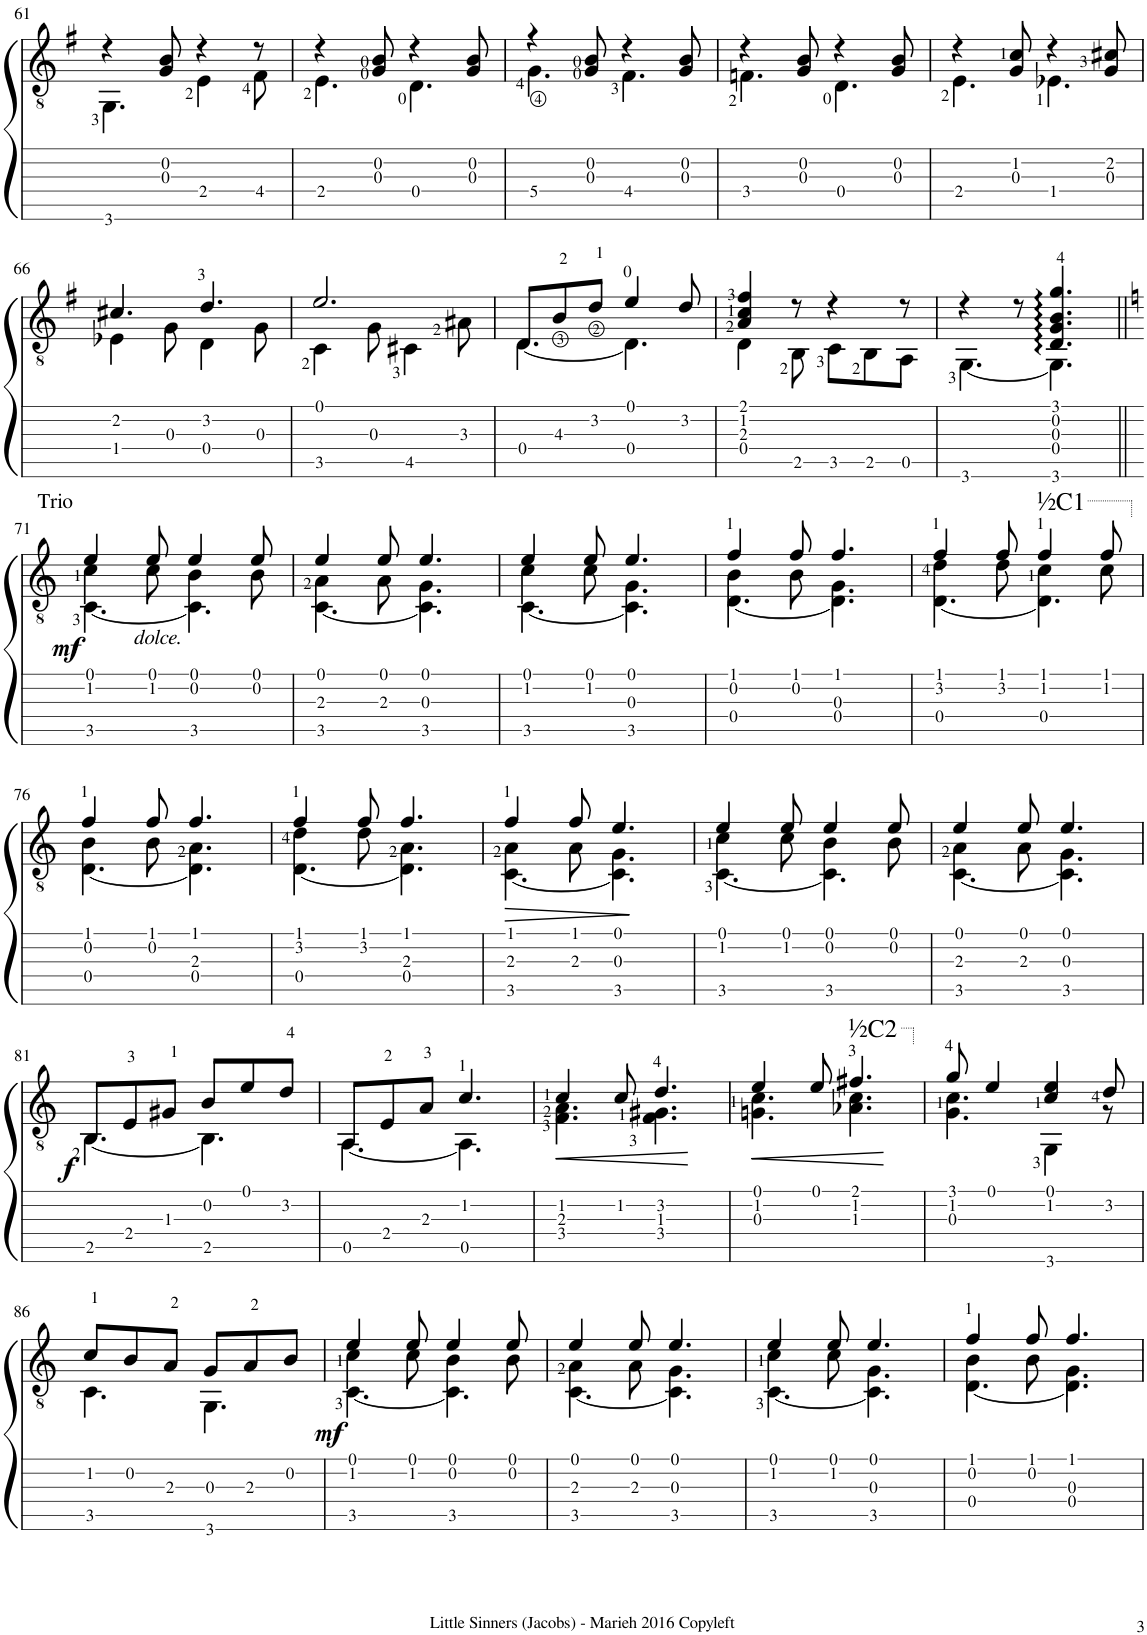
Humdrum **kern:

**kern	**kern	**dynam
*part2	*part1	*part1
*staff2	*staff1	*staff1
*I"Guitare classique [Tablature]	*I"Guitare classique	*
!!LO:PB:g=z
*	*clefGv2	*
*k[f#]	*k[f#]	*
*M6/8	*M6/8	*
=61	=61	=61
*^	*^	*
4r	4.GG	4r	4.GG\	.
8G 8B	.	8G/ 8B/	.	.
4r	4E	4r	4E\	.
8r	8F#	8r	8F#\	.
=62	=62	=62	=62	=62
4r	4.E	4r	4.E\	.
8G 8B	.	8G/ 8B/	.	.
4r	4.D	4r	4.D\	.
8G 8B	.	8G/ 8B/	.	.
=63	=63	=63	=63	=63
4r	4.G	4r	4.G<\	.
8G 8B	.	8G/ 8B/	.	.
4r	4.F#	4r	4.F#\	.
8G 8B	.	8G/ 8B/	.	.
=64	=64	=64	=64	=64
4r	4.Fn	4r	4.Fn\	.
8G 8B	.	8G/ 8B/	.	.
4r	4.D	4r	4.D\	.
8G 8B	.	8G/ 8B/	.	.
=65	=65	=65	=65	=65
4r	4.E	4r	4.E\	.
8G 8c	.	8G/ 8c/	.	.
4r	4.E-X	4r	4.E-X\	.
8G 8c#X	.	8G/ 8c#X/	.	.
!!LO:LB:g=z	!!
=66	=66	=66	=66	=66
4.c#X	4E-X	4.c#X/	4E-X\	.
.	8G	.	8G\	.
4.d	4D	4.d/	4D\	.
.	8G	.	8G\	.
=67	=67	=67	=67	=67
2.e	4C	2.e/	4C\	.
.	8G	.	8G\	.
.	4C#X	.	4C#X\	.
.	8A#X	.	8A#X\	.
=68	=68	=68	=68	=68
8DL	[4.D	8D/L	[4.D\	.
8B	.	8B/	.	.
8dJ	.	8d/J	.	.
4e	4.D]	4e/	4.D\]	.
8d	.	8d/	.	.
=69	=69	=69	=69	=69
4A 4c 4f#	4D	4A/ 4c/ 4f#/	4D\	.
8r	8BB	8r	8BB\	.
4r	8CL	4r	8C\L	.
.	8BB	.	8BB\	.
8r	8AAJ	8r	8AA\J	.
=70	=70	=70	=70	=70
4r	[4.GG	4r	[4.GG\	.
8r	.	8r	.	.
4.D 4.G 4.B 4.g	4.GG]	4.D/ 4.G/ 4.B/ 4.g/	4.GG\]	.
*v	*v	*	*	*
*	*v	*v	*
!!LO:LB:g=z
=71||	=71||	=71||
*k[]	*k[]	*
*^	*^	*
*	*^	*	*^	*
!	!	!	!LO:TX:a:t=Trio	!	!	!
!	!	!	!	!	!	!LO:DY:b
4e	4c	[4.C	4e/	4c\	[4.C\	mf
!	!	!	!LO:TX:b:i:t=dolce.	!	!	!
8e	8c	.	8e/	8c\	.	.
4e	4B	4.C]	4e/	4B\	4.C\]	.
8e	8B	.	8e/	8B\	.	.
=72	=72	=72	=72	=72	=72	=72
4e	4A	[4.C	4e/	4A\	[4.C\	.
8e	8A	.	8e/	8A\	.	.
4.e	4.G	4.C]	4.e/	4.G\	4.C\]	.
=73	=73	=73	=73	=73	=73	=73
4e	4c	[4.C	4e/	4c\	[4.C\	.
8e	8c	.	8e/	8c\	.	.
4.e	4.G	4.C]	4.e/	4.G\	4.C\]	.
=74	=74	=74	=74	=74	=74	=74
4f	4B	[4.D	4f/	4B\	[4.D\	.
8f	8B	.	8f/	8B\	.	.
4.f	4.G	4.D]	4.f/	4.G\	4.D\]	.
=75	=75	=75	=75	=75	=75	=75
4f	4d	[4.D	4f/	4d\	[4.D\	.
8f	8d	.	8f/	8d\	.	.
!	!	!	!LO:TX:a:t=½C1	!	!	!
4f	4c	4.D]	4f/	4c\	4.D\]	.
8f	8c	.	8f/	8c\	.	.
!!LO:LB:g=z	!!	!!
=76	=76	=76	=76	=76	=76	=76
4f	4B	[4.D	4f/	4B\	[4.D\	.
8f	8B	.	8f/	8B\	.	.
4.f	4.A	4.D]	4.f/	4.A\	4.D\]	.
=77	=77	=77	=77	=77	=77	=77
4f	4d	[4.D	4f/	4d\	[4.D\	.
8f	8d	.	8f/	8d\	.	.
4.f	4.A	4.D]	4.f/	4.A\	4.D\]	.
=78	=78	=78	=78	=78	=78	=78
!	!	!	!	!	!	!LO:HP:b
4f	4A	[4.C	4f/	4A\	[4.C\	>
8f	8A	.	8f/	8A\	.	.
4.e	4.G	4.C]	4.e/	4.G\	4.C\]	.
*v	*v	*v	*	*	*	*
*	*v	*v	*v	*
.	.	]
=79	=79	=79
*^	*^	*
*	*^	*	*^	*
4e	4c	[4.C	4e/	4c\	[4.C\	.
8e	8c	.	8e/	8c\	.	.
4e	4B	4.C]	4e/	4B\	4.C\]	.
8e	8B	.	8e/	8B\	.	.
=80	=80	=80	=80	=80	=80	=80
4e	4A	[4.C	4e/	4A\	[4.C\	.
8e	8A	.	8e/	8A\	.	.
4.e	4.G	4.C]	4.e/	4.G\	4.C\]	.
!!LO:LB:g=z
=81	=81	=81	=81	=81	=81	=81
!	!	!	!	!	!	!LO:DY:b
*	*v	*v	*	*	*	*
*	*	*	*v	*v	*
8BBL	[4.BB	8BB/L	[4.BB\	f
8E	.	8E/	.	.
8G#XJ	.	8G#X/J	.	.
8BL	4.BB]	8B/L	4.BB\]	.
8e	.	8e/	.	.
8dJ	.	8d/J	.	.
=82	=82	=82	=82	=82
8AAL	[4.AA	8AA/L	[4.AA\	.
8E	.	8E/	.	.
8AJ	.	8A/J	.	.
4.c	4.AA]	4.c/	4.AA\]	.
=83	=83	=83	=83	=83
!	!	!	!	!LO:HP:b
4c	4.F 4.A	4c/	4.F\ 4.A\	<
8c	.	8c/	.	.
4.d	4.F 4.G#X	4.d/	4.F\ 4.G#X\	.
*v	*v	*	*	*
*	*v	*v	*
.	.	[
=84	=84	=84
*^	*	*
!	!	!	!LO:HP:b
*	*	*^	*
4e	4.Gn 4.c	4e/	4.Gn\ 4.c\	<
8e	.	8e/	.	.
!	!	!LO:TX:a:t=½C2	!	!
4.f#X	4.A-X 4.c	4.f#X/	4.A-X\ 4.c\	.
*v	*v	*	*	*
*	*v	*v	*
.	.	[
=85	=85	=85
*^	*^	*
8g	4.G 4.c	8g/	4.G\ 4.c\	.
4e	.	4e/	.	.
4c 4e	4GG	4c/ 4e/	4GG\	.
8d	8r	8d/	8r	.
!!LO:LB:g=z	!!
=86	=86	=86	=86	=86
8cL	4.C	8c/L	4.C\	.
8B	.	8B/	.	.
8AJ	.	8A/J	.	.
8GL	4.GG	8G/L	4.GG\	.
8A	.	8A/	.	.
8BJ	.	8B/J	.	.
=87	=87	=87	=87	=87
*	*^	*	*^	*
!	!	!	!	!	!	!LO:DY:b
4e	4c	[4.C	4e/	4c\	[4.C\	mf
8e	8c	.	8e/	8c\	.	.
4e	4B	4.C]	4e/	4B\	4.C\]	.
8e	8B	.	8e/	8B\	.	.
=88	=88	=88	=88	=88	=88	=88
4e	4A	[4.C	4e/	4A\	[4.C\	.
8e	8A	.	8e/	8A\	.	.
4.e	4.G	4.C]	4.e/	4.G\	4.C\]	.
=89	=89	=89	=89	=89	=89	=89
4e	4c	[4.C	4e/	4c\	[4.C\	.
8e	8c	.	8e/	8c\	.	.
4.e	4.G	4.C]	4.e/	4.G\	4.C\]	.
=90	=90	=90	=90	=90	=90	=90
4f	4B	[4.D	4f/	4B\	[4.D\	.
8f	8B	.	8f/	8B\	.	.
4.f	4.G	4.D]	4.f/	4.G\	4.D\]	.
*v	*v	*v	*	*	*	*
*	*v	*v	*v	*
=	=	=
*-	*-	*-
